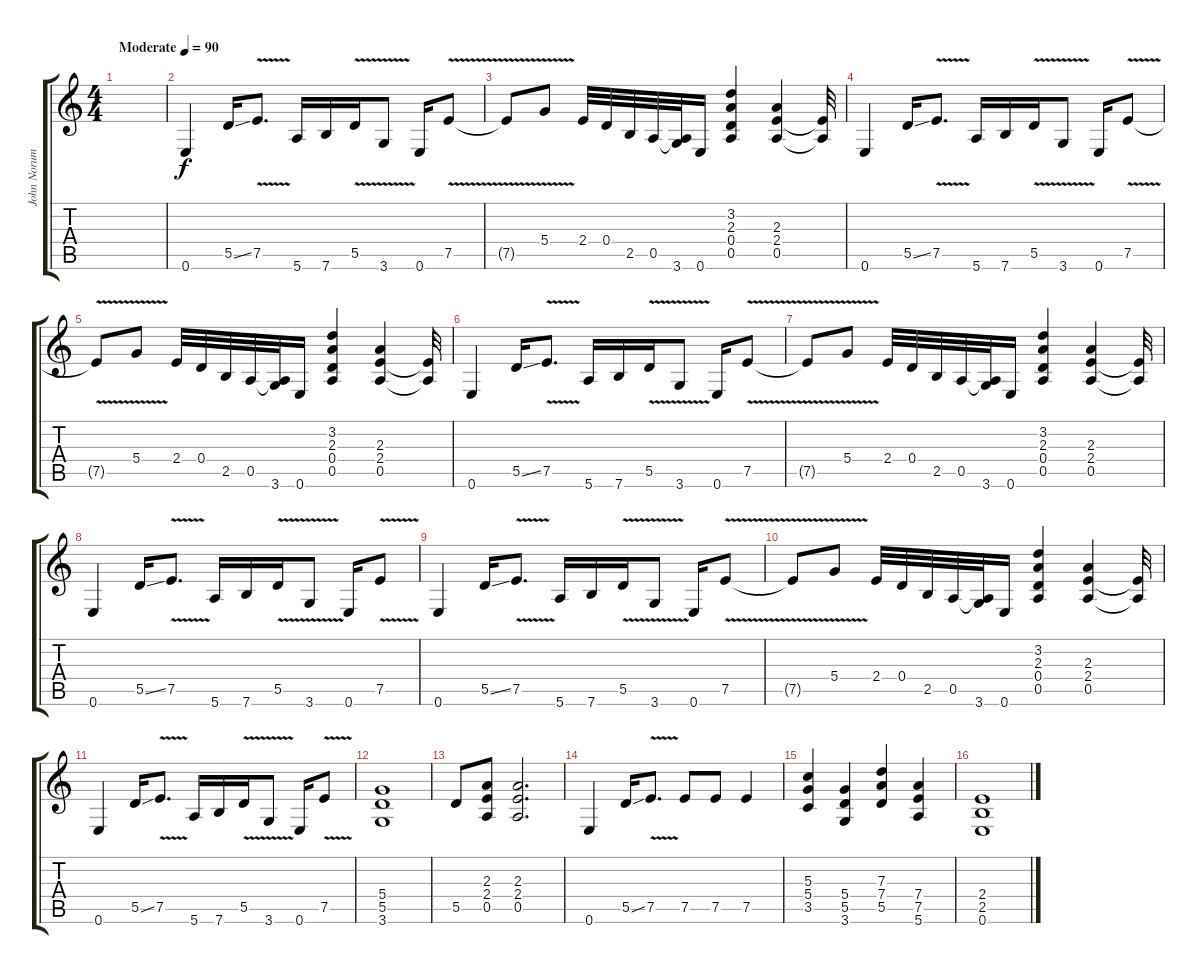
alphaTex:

\track ("John Norum" "John Norum") {instrument distortionguitar}
\staff {score tabs}
\tuning (E4 B3 G3 D3 A2 E2) {hide}
\ts (4 4)
\tempo (90 "Moderate")
\clef g2
\ks c
|
0.6.4 5.5{ss}.16 7.5{v}.8{d} 5.6.16 7.6.16 5.5{v}.16 3.6{v}.8 0.6.16 7.5{v}.8 |
7.5{t}.8 5.4{v}.8 2.4.32 0.4.32 2.5.32 0.5.32 (0.5{t} 3.6).32 0.6.16 (3.2 2.3 0.4 0.5).4 (2.3 2.4 0.5).4 (2.4{t} 0.5{t}).32 |
0.6.4 5.5{ss}.16 7.5{v}.8{d} 5.6.16 7.6.16 5.5{v}.16 3.6{v}.8 0.6.16 7.5{v}.8 |
7.5{t}.8 5.4{v}.8 2.4.32 0.4.32 2.5.32 0.5.32 (0.5{t} 3.6).32 0.6.16 (3.2 2.3 0.4 0.5).4 (2.3 2.4 0.5).4 (2.4{t} 0.5{t}).32 |
0.6.4 5.5{ss}.16 7.5{v}.8{d} 5.6.16 7.6.16 5.5{v}.16 3.6{v}.8 0.6.16 7.5{v}.8 |
7.5{t}.8 5.4{v}.8 2.4.32 0.4.32 2.5.32 0.5.32 (0.5{t} 3.6).32 0.6.16 (3.2 2.3 0.4 0.5).4 (2.3 2.4 0.5).4 (2.4{t} 0.5{t}).32 |
0.6.4 5.5{ss}.16 7.5{v}.8{d} 5.6.16 7.6.16 5.5{v}.16 3.6{v}.8 0.6.16 7.5{v}.8 |
0.6.4 5.5{ss}.16 7.5{v}.8{d} 5.6.16 7.6.16 5.5{v}.16 3.6{v}.8 0.6.16 7.5{v}.8 |
7.5{t}.8 5.4{v}.8 2.4.32 0.4.32 2.5.32 0.5.32 (0.5{t} 3.6).32 0.6.16 (3.2 2.3 0.4 0.5).4 (2.3 2.4 0.5).4 (2.4{t} 0.5{t}).32 |
0.6.4 5.5{ss}.16 7.5{v}.8{d} 5.6.16 7.6.16 5.5{v}.16 3.6{v}.8 0.6.16 7.5{v}.8 |
(5.4 5.5 3.6).1 |
5.5.8 (2.3 2.4 0.5).8 (2.3 2.4 0.5).2{d} |
0.6.4 5.5{ss}.16 7.5{v}.8{d} 7.5.8 7.5.8 7.5.4 |
(5.3 5.4 3.5).4 (5.4 5.5 3.6).4 (7.3 7.4 5.5).4 (7.4 7.5 5.6).4 |
(2.4 2.5 0.6).1
